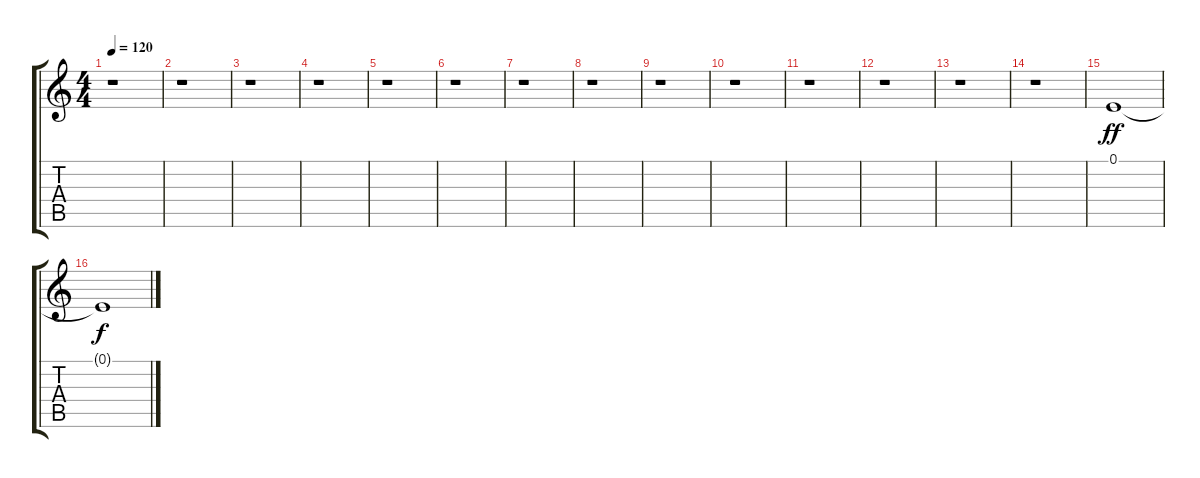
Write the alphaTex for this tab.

\track "" {instrument synthstrings1}
\staff {score tabs}
\tuning (E4 B3 G3 D3 A2 E2) {hide}
\ts (4 4)
\tempo 120
\clef g2
\ks c
r.1{dy ff} |
r.1 |
r.1 |
r.1 |
r.1 |
r.1 |
r.1 |
r.1 |
r.1 |
r.1 |
r.1 |
r.1 |
r.1 |
r.1 |
0.1.1 |
0.1{t}.1{dy f}
